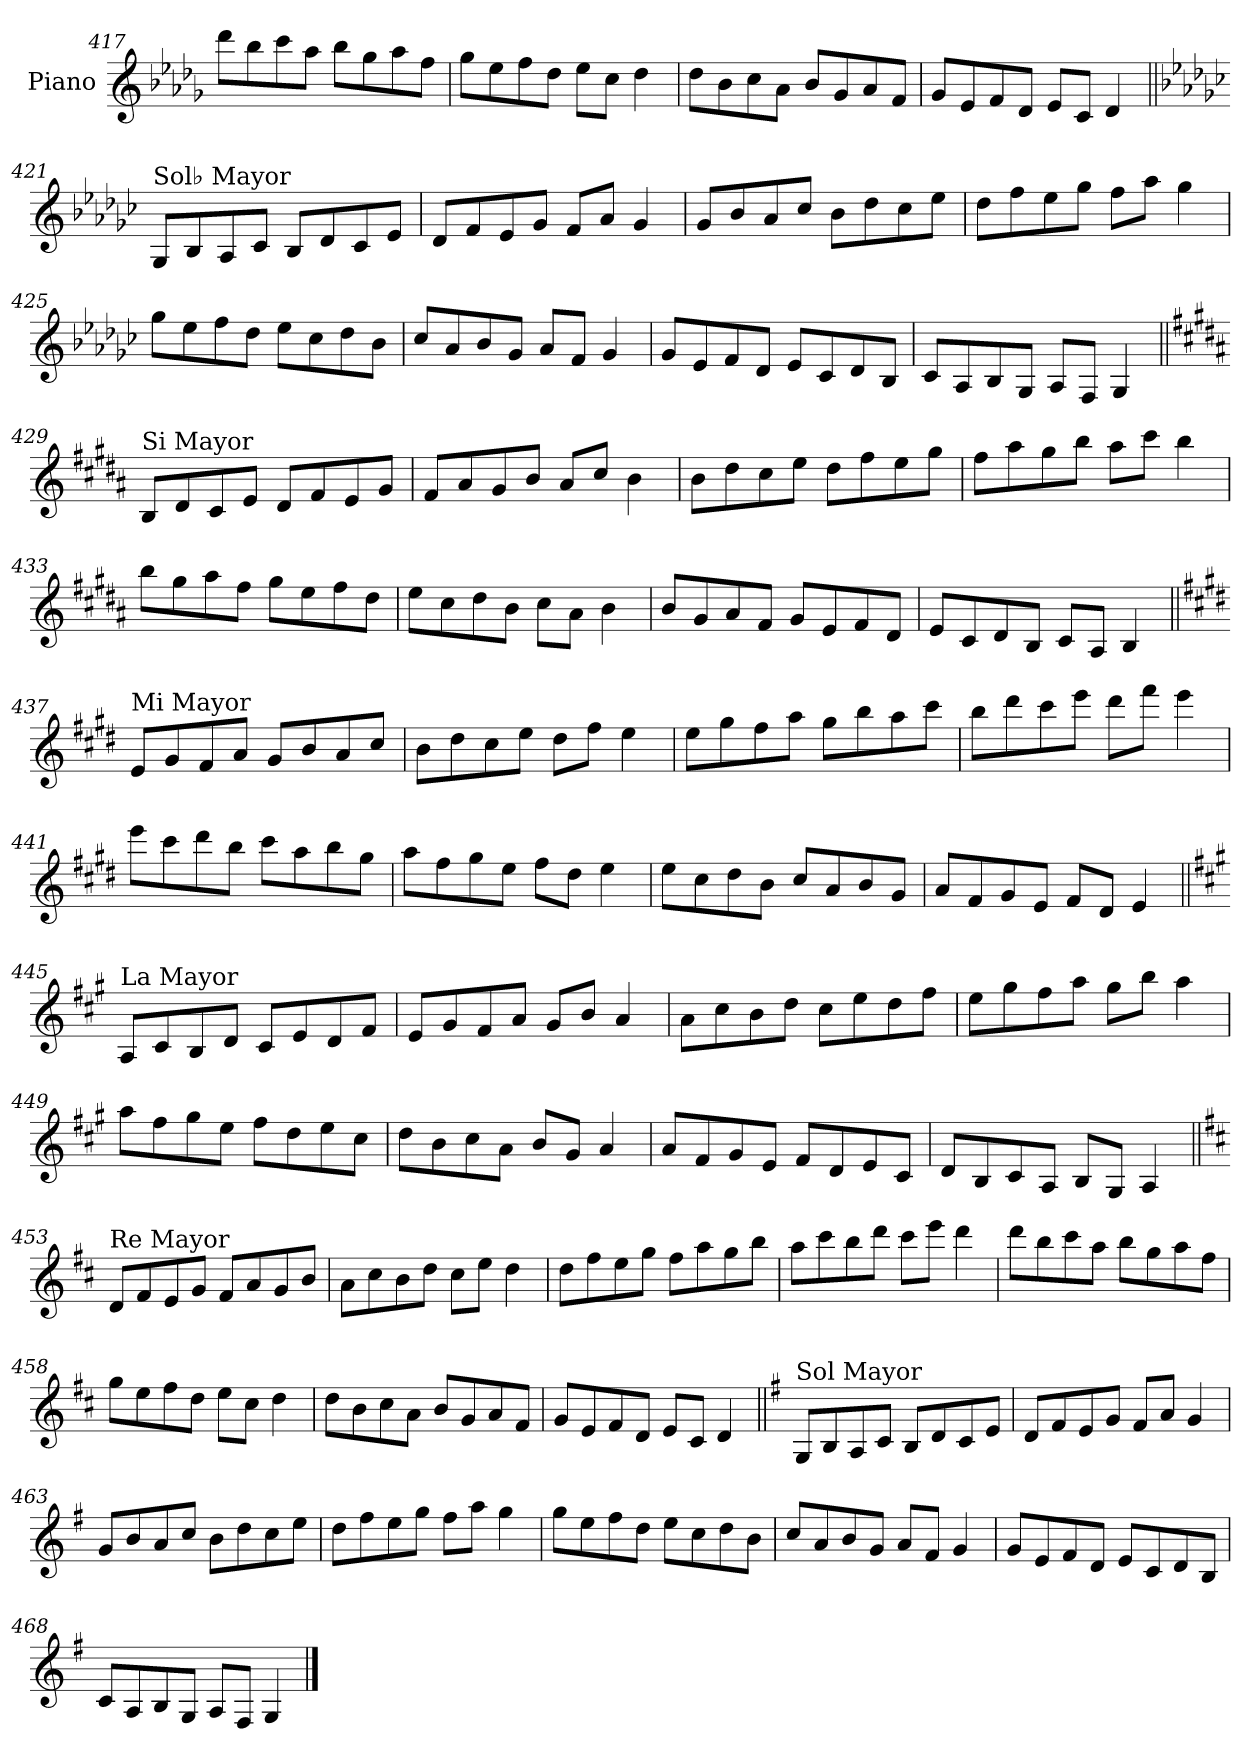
**kern
*part1
*staff1
*I"Piano
*I'Pno.
!!LO:LB:g=z
*clefG2
*k[b-e-a-d-g-]
=417
8ddd-\L
8bb-\
8ccc\
8aa-\J
8bb-\L
8gg-\
8aa-\
8ff\J
=418
8gg-\L
8ee-\
8ff\
8dd-\J
8ee-\L
8cc\J
4dd-\
=419
8dd-\L
8b-\
8cc\
8a-\J
8b-/L
8g-/
8a-/
8f/J
=420
8g-/L
8e-/
8f/
8d-/J
8e-/L
8c/J
4d-/
!!LO:LB:g=z
=421||
*k[b-e-a-d-g-c-]
!LO:TX:a:t=Sol♭ Mayor
8G-/L
8B-/
8A-/
8c-/J
8B-/L
8d-/
8c-/
8e-/J
=422
8d-/L
8f/
8e-/
8g-/J
8f/L
8a-/J
4g-/
=423
8g-/L
8b-/
8a-/
8cc-/J
8b-\L
8dd-\
8cc-\
8ee-\J
=424
8dd-\L
8ff\
8ee-\
8gg-\J
8ff\L
8aa-\J
4gg-\
!!LO:LB:g=z
=425
8gg-\L
8ee-\
8ff\
8dd-\J
8ee-\L
8cc-\
8dd-\
8b-\J
=426
8cc-/L
8a-/
8b-/
8g-/J
8a-/L
8f/J
4g-/
=427
8g-/L
8e-/
8f/
8d-/J
8e-/L
8c-/
8d-/
8B-/J
=428
8c-/L
8A-/
8B-/
8G-/J
8A-/L
8F/J
4G-/
!!LO:LB:g=z
=429||
*k[f#c#g#d#a#]
!LO:TX:a:t=Si Mayor
8B/L
8d#/
8c#/
8e/J
8d#/L
8f#/
8e/
8g#/J
=430
8f#/L
8a#/
8g#/
8b/J
8a#/L
8cc#/J
4b\
=431
8b\L
8dd#\
8cc#\
8ee\J
8dd#\L
8ff#\
8ee\
8gg#\J
=432
8ff#\L
8aa#\
8gg#\
8bb\J
8aa#\L
8ccc#\J
4bb\
!!LO:LB:g=z
=433
8bb\L
8gg#\
8aa#\
8ff#\J
8gg#\L
8ee\
8ff#\
8dd#\J
=434
8ee\L
8cc#\
8dd#\
8b\J
8cc#\L
8a#\J
4b\
=435
8b/L
8g#/
8a#/
8f#/J
8g#/L
8e/
8f#/
8d#/J
=436
8e/L
8c#/
8d#/
8B/J
8c#/L
8A#/J
4B/
!!LO:PB:g=z
=437||
*k[f#c#g#d#]
!LO:TX:a:t=Mi Mayor
8e/L
8g#/
8f#/
8a/J
8g#/L
8b/
8a/
8cc#/J
=438
8b\L
8dd#\
8cc#\
8ee\J
8dd#\L
8ff#\J
4ee\
=439
8ee\L
8gg#\
8ff#\
8aa\J
8gg#\L
8bb\
8aa\
8ccc#\J
=440
8bb\L
8ddd#\
8ccc#\
8eee\J
8ddd#\L
8fff#\J
4eee\
!!LO:LB:g=z
=441
8eee\L
8ccc#\
8ddd#\
8bb\J
8ccc#\L
8aa\
8bb\
8gg#\J
=442
8aa\L
8ff#\
8gg#\
8ee\J
8ff#\L
8dd#\J
4ee\
=443
8ee\L
8cc#\
8dd#\
8b\J
8cc#/L
8a/
8b/
8g#/J
=444
8a/L
8f#/
8g#/
8e/J
8f#/L
8d#/J
4e/
!!LO:LB:g=z
=445||
*k[f#c#g#]
!LO:TX:a:t=La Mayor
8A/L
8c#/
8B/
8d/J
8c#/L
8e/
8d/
8f#/J
=446
8e/L
8g#/
8f#/
8a/J
8g#/L
8b/J
4a/
=447
8a\L
8cc#\
8b\
8dd\J
8cc#\L
8ee\
8dd\
8ff#\J
=448
8ee\L
8gg#\
8ff#\
8aa\J
8gg#\L
8bb\J
4aa\
!!LO:LB:g=z
=449
8aa\L
8ff#\
8gg#\
8ee\J
8ff#\L
8dd\
8ee\
8cc#\J
=450
8dd\L
8b\
8cc#\
8a\J
8b/L
8g#/J
4a/
=451
8a/L
8f#/
8g#/
8e/J
8f#/L
8d/
8e/
8c#/J
=452
8d/L
8B/
8c#/
8A/J
8B/L
8G#/J
4A/
!!LO:LB:g=z
=453||
*k[f#c#]
!LO:TX:a:t=Re Mayor
8d/L
8f#/
8e/
8g/J
8f#/L
8a/
8g/
8b/J
=454
8a\L
8cc#\
8b\
8dd\J
8cc#\L
8ee\J
4dd\
=455
8dd\L
8ff#\
8ee\
8gg\J
8ff#\L
8aa\
8gg\
8bb\J
=456
8aa\L
8ccc#\
8bb\
8ddd\J
8ccc#\L
8eee\J
4ddd\
!!LO:LB:g=z
=457
8ddd\L
8bb\
8ccc#\
8aa\J
8bb\L
8gg\
8aa\
8ff#\J
=458
8gg\L
8ee\
8ff#\
8dd\J
8ee\L
8cc#\J
4dd\
=459
8dd\L
8b\
8cc#\
8a\J
8b/L
8g/
8a/
8f#/J
=460
8g/L
8e/
8f#/
8d/J
8e/L
8c#/J
4d/
!!LO:LB:g=z
=461||
*k[f#]
!LO:TX:a:t=Sol Mayor
8G/L
8B/
8A/
8c/J
8B/L
8d/
8c/
8e/J
=462
8d/L
8f#/
8e/
8g/J
8f#/L
8a/J
4g/
=463
8g/L
8b/
8a/
8cc/J
8b\L
8dd\
8cc\
8ee\J
=464
8dd\L
8ff#\
8ee\
8gg\J
8ff#\L
8aa\J
4gg\
!!LO:LB:g=z
=465
8gg\L
8ee\
8ff#\
8dd\J
8ee\L
8cc\
8dd\
8b\J
=466
8cc/L
8a/
8b/
8g/J
8a/L
8f#/J
4g/
=467
8g/L
8e/
8f#/
8d/J
8e/L
8c/
8d/
8B/J
=468
8c/L
8A/
8B/
8G/J
8A/L
8F#/J
4G/
==
*-
